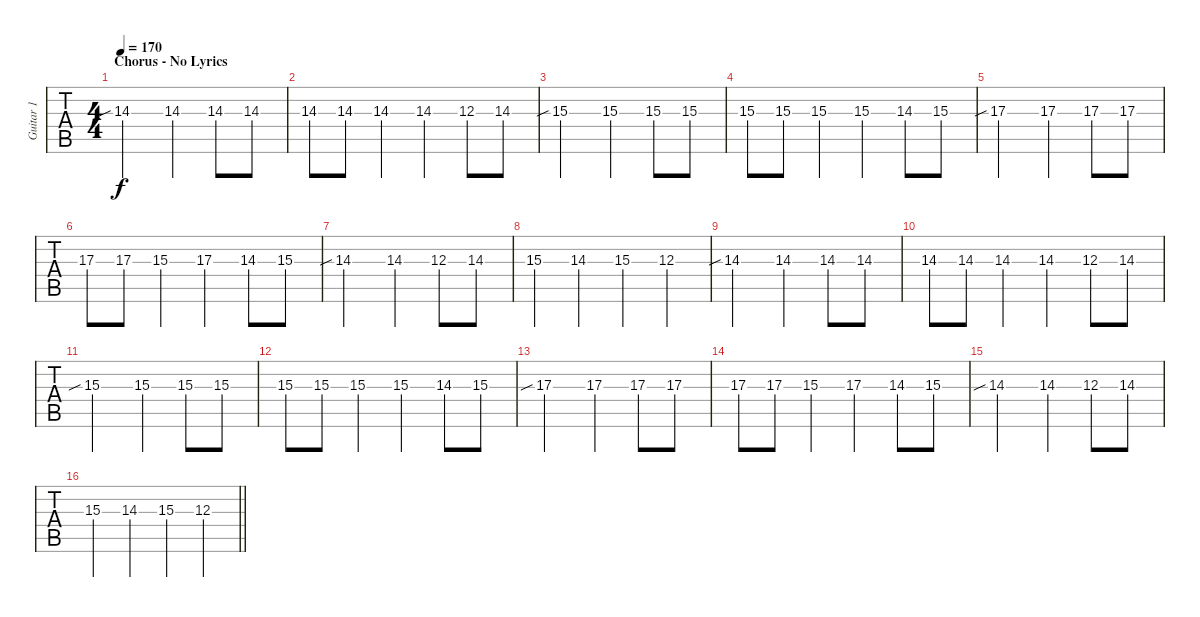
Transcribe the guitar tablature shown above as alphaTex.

\track ("Guitar 1" "Guitar 1") {instrument distortionguitar}
\staff {tabs}
\tuning (D4 A3 F3 C3 G2 C2) {hide}
\ts (4 4)
\section ("" "Chorus - No Lyrics")
\tempo 170
\clef g2
\ks c
14.3{sib}.2{dy f} 14.3.4 14.3.8 14.3.8 |
14.3.8 14.3.8 14.3.4 14.3.4 12.3.8 14.3.8 |
15.3{sib}.2 15.3.4 15.3.8 15.3.8 |
15.3.8 15.3.8 15.3.4 15.3.4 14.3.8 15.3.8 |
17.3{sib}.2 17.3.4 17.3.8 17.3.8 |
17.3.8 17.3.8 15.3.4 17.3.4 14.3.8 15.3.8 |
14.3{sib}.2 14.3.4 12.3.8 14.3.8 |
15.3.4 14.3.4 15.3.4 12.3.4 |
14.3{sib}.2 14.3.4 14.3.8 14.3.8 |
14.3.8 14.3.8 14.3.4 14.3.4 12.3.8 14.3.8 |
15.3{sib}.2 15.3.4 15.3.8 15.3.8 |
15.3.8 15.3.8 15.3.4 15.3.4 14.3.8 15.3.8 |
17.3{sib}.2 17.3.4 17.3.8 17.3.8 |
17.3.8 17.3.8 15.3.4 17.3.4 14.3.8 15.3.8 |
14.3{sib}.2 14.3.4 12.3.8 14.3.8 |
\barLineRight lightlight
15.3.4 14.3.4 15.3.4 12.3.4
